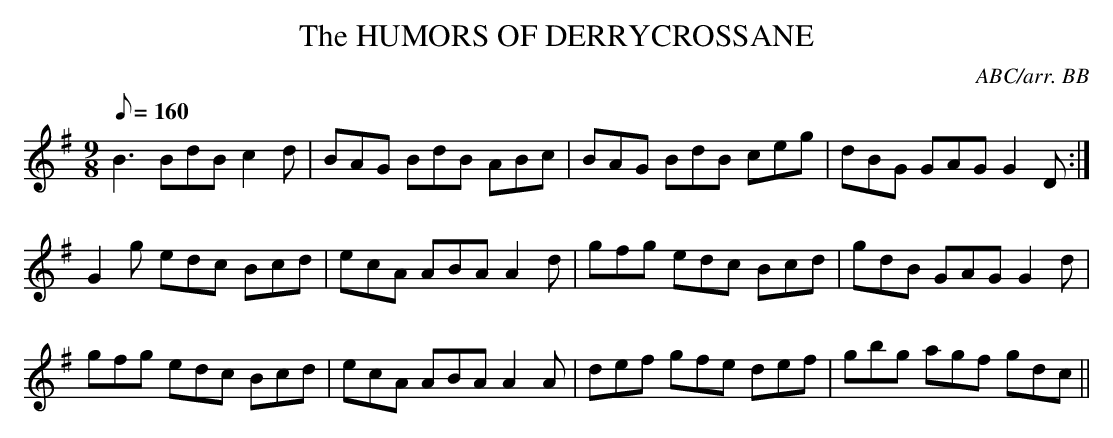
X:1
T:The HUMORS OF DERRYCROSSANE
C:ABC/arr. BB
L:1/8
M:9/8
Q:160
K:G
B3 BdB c2d|BAG BdB ABc|BAG BdB ceg|dBG GAG G2D :|
G2g edc Bcd|ecA ABA A2d|gfg edc Bcd|gdB GAG G2d|
gfg edc Bcd|ecA ABA A2A|def gfe def|gbg agf gdc ||
